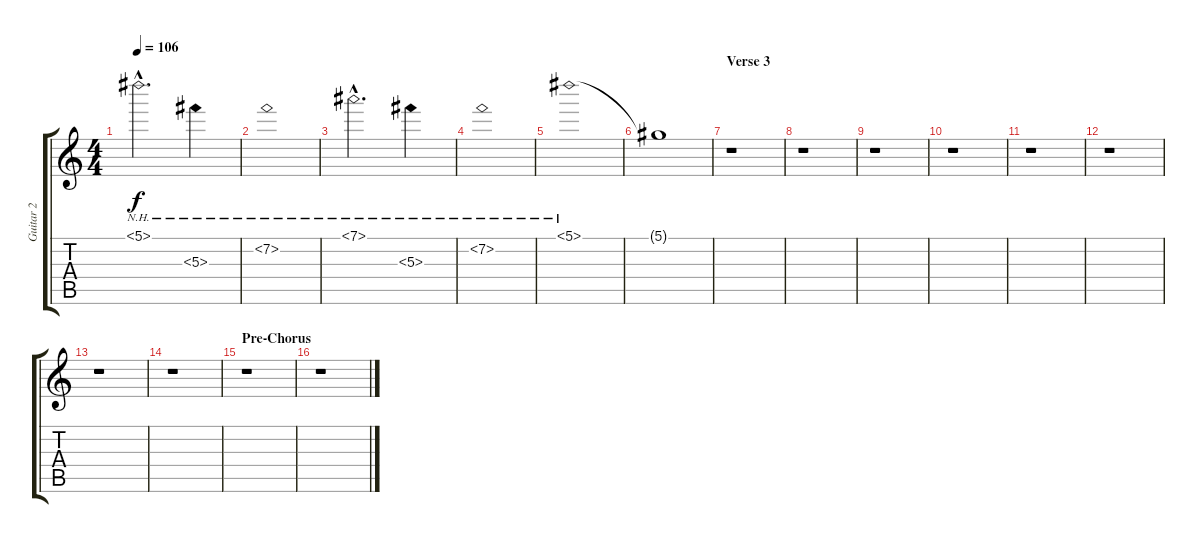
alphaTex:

\track ("Guitar 2" "Guitar 2") {instrument electricguitarclean}
\staff {score tabs}
\tuning (Eb4 Bb3 Gb3 Db3 Ab2 Db2) {hide}
\ts (4 4)
\tempo 106
\clef g2
\ks c
5.1{nh hac}.2{d dy f} 5.3{nh}.4 |
7.2{nh}.1 |
7.1{nh hac}.2{d} 5.3{nh}.4 |
7.2{nh}.1 |
5.1{nh}.1 |
5.1{t}.1 |
\section ("" "Verse 3")
r.1 |
r.1 |
r.1 |
r.1 |
r.1 |
r.1 |
r.1 |
r.1 |
\section ("" "Pre-Chorus")
r.1 |
r.1
